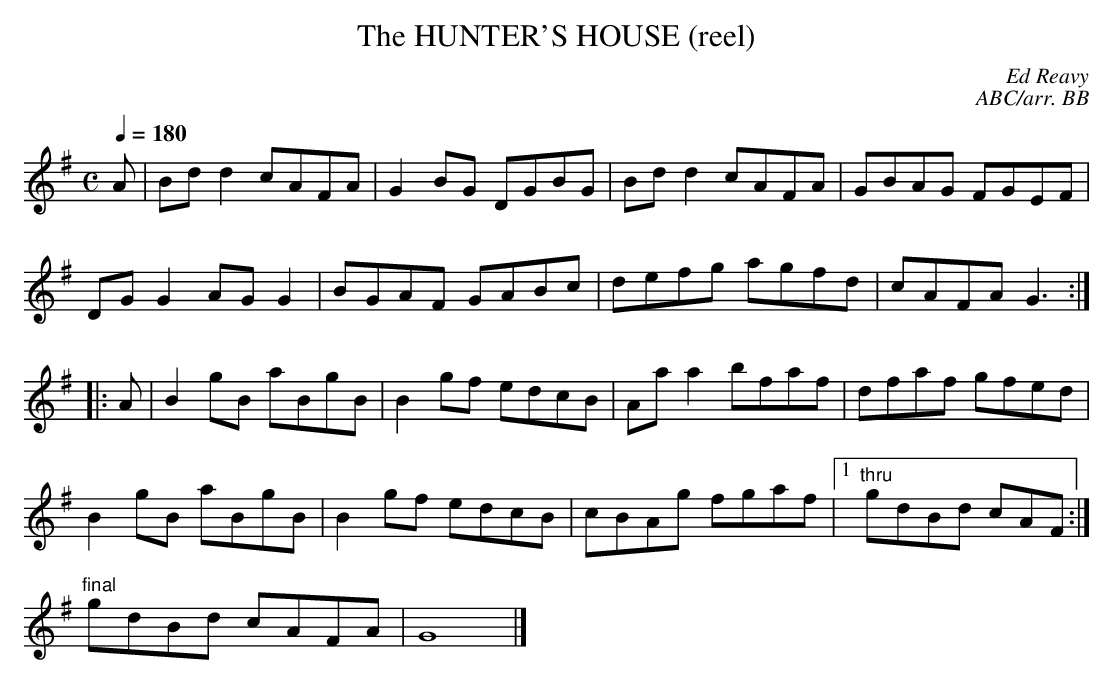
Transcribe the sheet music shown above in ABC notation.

X:1
T:HUNTER'S HOUSE (reel), The
C:Ed Reavy
C:ABC/arr. BB
M:C
L:1/8
Q:1/4=180
K:G
A|Bdd2 cAFA|G2BG DGBG|Bdd2 cAFA|GBAG FGEF|
DGG2 AGG2|BGAF GABc|defg agfd|cAFA G3 :|
|:A|B2gB aBgB|B2gf edcB|Aaa2 bfaf|dfaf gfed|
B2gB aBgB|B2gf edcB|cBAg fgaf|1 "thru"gdBd cAF :|
"final"gdBd cAFA|G8|]
